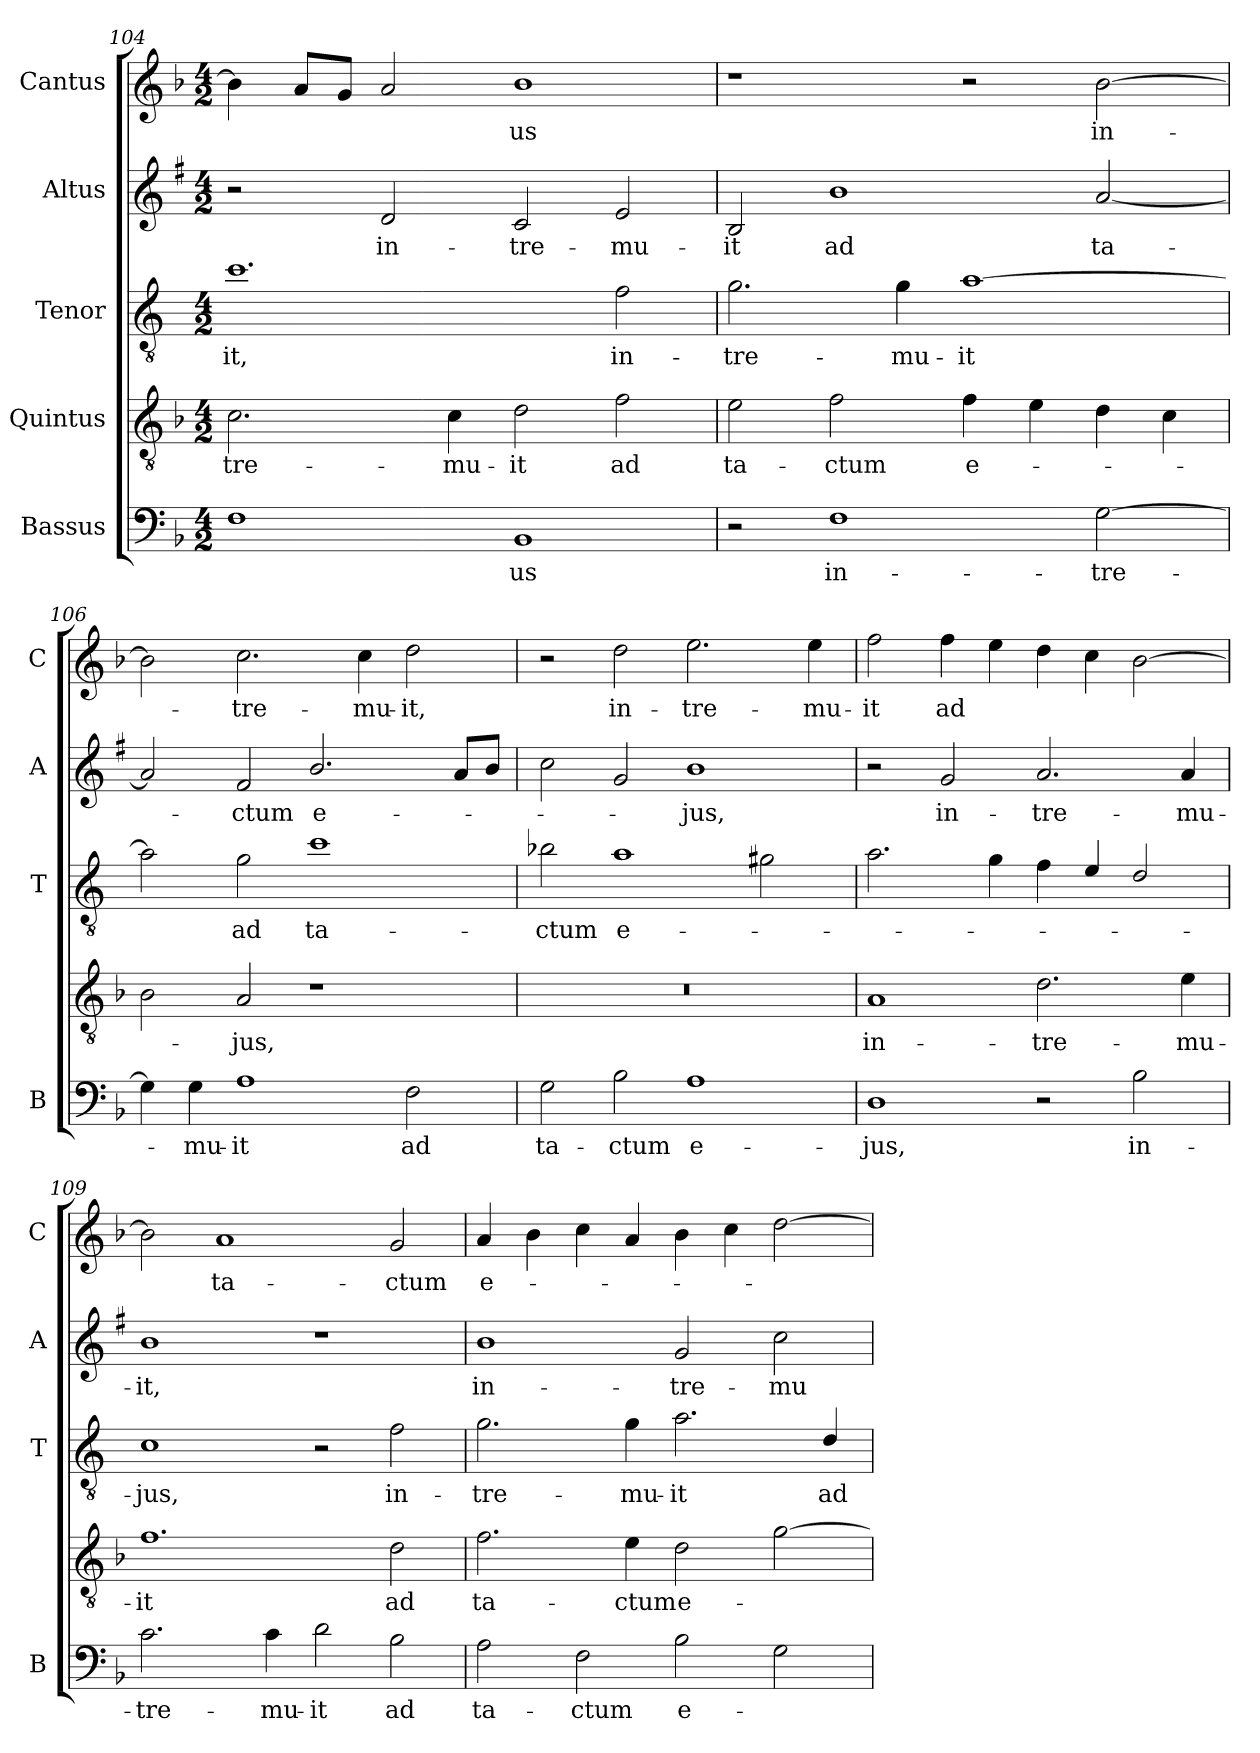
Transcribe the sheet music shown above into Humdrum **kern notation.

**kern	**text	**kern	**text	**kern	**text	**kern	**text	**kern	**text
*part5	*part5	*part4	*part4	*part3	*part3	*part2	*part2	*part1	*part1
*staff5	*staff5	*staff4	*staff4	*staff3	*staff3	*staff2	*staff2	*staff1	*staff1
*I"Bassus	*	*I"Quintus	*	*I"Tenor	*	*I"Altus	*	*I"Cantus	*
*I'B	*	*	*	*I'T	*	*I'A	*	*I'C	*
!!LO:LB:g=z
*clefF4	*	*clefGv2	*	*clefGv2	*	*clefG2	*	*clefG2	*
*	*	*	*	*ITrd4c7	*	*ITrd1c2	*	*	*
*k[b-]	*	*k[b-]	*	*k[b-]	*	*k[b-]	*	*k[b-]	*
*F:	*	*F:	*	*F:	*	*F:	*	*F:	*
*M4/2	*	*M4/2	*	*M4/2	*	*M4/2	*	*M4/2	*
=104	=104	=104	=104	=104	=104	=104	=104	=104	=104
!	!	!	!LO:LY:b	!	!LO:LY:b	!	!	!	!
1F	.	2.c\	-tre-	1.f	-it,	2r	.	4b-\]	.
.	.	.	.	.	.	.	.	8a/L	.
.	.	.	.	.	.	.	.	8g/J	.
!	!	!	!	!	!	!	!LO:LY:b	!	!
.	.	.	.	.	.	2c/	in-	2a/	.
!	!	!	!LO:LY:b	!	!	!	!	!	!
.	.	4c\	-mu-	.	.	.	.	.	.
!	!LO:LY:b	!	!LO:LY:b	!	!	!	!LO:LY:b	!	!LO:LY:b
1BB-	-us	2d\	-it	.	.	2B-/	-tre-	1b-	-us
!	!	!	!LO:LY:b	!	!LO:LY:b	!	!LO:LY:b	!	!
.	.	2f\	ad	2B-\	in-	2d/	-mu-	.	.
=105	=105	=105	=105	=105	=105	=105	=105	=105	=105
!	!	!	!LO:LY:b	!	!LO:LY:b	!	!LO:LY:b	!	!
2r	.	2e\	ta-	2.c\	-tre-	2A/	-it	1r	.
!	!LO:LY:b	!	!LO:LY:b	!	!	!	!LO:LY:b	!	!
1F	in-	2f\	-ctum	.	.	1a	ad	.	.
!	!	!	!	!	!LO:LY:b	!	!	!	!
.	.	.	.	4c\	-mu-	.	.	.	.
!	!	!	!LO:LY:b	!	!LO:LY:b	!	!	!	!
.	.	4f\	e-	[1d	-it	.	.	2r	.
.	.	4e\	.	.	.	.	.	.	.
!	!LO:LY:b	!	!	!	!	!	!LO:LY:b	!	!LO:LY:b
[2G\	-tre-	4d\	.	.	.	[2g/	ta-	[2b-\	in-
.	.	4c\	.	.	.	.	.	.	.
=106	=106	=106	=106	=106	=106	=106	=106	=106	=106
4G\]	.	2B-\	.	2d\]	.	2g/]	.	2b-\]	.
!	!LO:LY:b	!	!	!	!	!	!	!	!
4G\	-mu-	.	.	.	.	.	.	.	.
!	!LO:LY:b	!	!LO:LY:b	!	!LO:LY:b	!	!LO:LY:b	!	!LO:LY:b
1A	-it	2A/	-jus,	2c\	ad	2e/	-ctum	2.cc\	-tre-
!	!	!	!	!	!LO:LY:b	!	!LO:LY:b	!	!
.	.	1r	.	1f	ta-	2.a/	e-	.	.
!	!	!	!	!	!	!	!	!	!LO:LY:b
.	.	.	.	.	.	.	.	4cc\	-mu-
!	!LO:LY:b	!	!	!	!	!	!	!	!LO:LY:b
2F\	ad	.	.	.	.	.	.	2dd\	-it,
.	.	.	.	.	.	8g/L	.	.	.
.	.	.	.	.	.	8a/J	.	.	.
=107	=107	=107	=107	=107	=107	=107	=107	=107	=107
!	!LO:LY:b	!	!	!	!LO:LY:b	!	!	!	!
2G\	ta-	0r	.	2e-X\	-ctum	2b-\	.	2r	.
!	!LO:LY:b	!	!	!	!LO:LY:b	!	!	!	!LO:LY:b
2B-\	-ctum	.	.	1d	e-	2f/	.	2dd\	in-
!	!LO:LY:b	!	!	!	!	!	!LO:LY:b	!	!LO:LY:b
1A	e-	.	.	.	.	1a	-jus,	2.ee\	-tre-
.	.	.	.	2c#X\	.	.	.	.	.
!	!	!	!	!	!	!	!	!	!LO:LY:b
.	.	.	.	.	.	.	.	4ee\	-mu-
=108	=108	=108	=108	=108	=108	=108	=108	=108	=108
!	!LO:LY:b	!	!LO:LY:b	!	!	!	!	!	!LO:LY:b
1D	-jus,	1A	in-	2.d\	.	2r	.	2ff\	-it
!	!	!	!	!	!	!	!LO:LY:b	!	!LO:LY:b
.	.	.	.	.	.	2f/	in-	4ff\	ad
.	.	.	.	4c\	.	.	.	4ee\	.
!	!	!	!LO:LY:b	!	!	!	!LO:LY:b	!	!
2r	.	2.d\	-tre-	4B-\	.	2.g/	-tre-	4dd\	.
.	.	.	.	4A/	.	.	.	4cc\	.
!	!LO:LY:b	!	!	!	!	!	!	!	!
2B-\	in-	.	.	2G/	.	.	.	[2b-\	.
!	!	!	!LO:LY:b	!	!	!	!LO:LY:b	!	!
.	.	4e\	-mu-	.	.	4g/	-mu-	.	.
=109	=109	=109	=109	=109	=109	=109	=109	=109	=109
!	!LO:LY:b	!	!LO:LY:b	!	!LO:LY:b	!	!LO:LY:b	!	!
2.c\	-tre-	1.f	-it	1F	-jus,	1a	-it,	2b-\]	.
!	!	!	!	!	!	!	!	!	!LO:LY:b
.	.	.	.	.	.	.	.	1a	ta-
!	!LO:LY:b	!	!	!	!	!	!	!	!
4c\	-mu-	.	.	.	.	.	.	.	.
!	!LO:LY:b	!	!	!	!	!	!	!	!
2d\	-it	.	.	2r	.	1r	.	.	.
!	!LO:LY:b	!	!LO:LY:b	!	!LO:LY:b	!	!	!	!LO:LY:b
2B-\	ad	2d\	ad	2B-\	in-	.	.	2g/	-ctum
!!LO:LB:g=z
=110	=110	=110	=110	=110	=110	=110	=110	=110	=110
!	!LO:LY:b	!	!LO:LY:b	!	!LO:LY:b	!	!LO:LY:b	!	!LO:LY:b
2A\	ta-	2.f\	ta-	2.c\	-tre-	1a	in-	4a/	e-
.	.	.	.	.	.	.	.	4b-\	.
!	!LO:LY:b	!	!	!	!	!	!	!	!
2F\	-ctum	.	.	.	.	.	.	4cc\	.
!	!	!	!LO:LY:b	!	!LO:LY:b	!	!	!	!
.	.	4e\	-ctum	4c\	-mu-	.	.	4a/	.
!	!LO:LY:b	!	!LO:LY:b	!	!LO:LY:b	!	!LO:LY:b	!	!
2B-\	e-	2d\	e-	2.d\	-it	2f/	-tre-	4b-\	.
.	.	.	.	.	.	.	.	4cc\	.
!	!	!	!	!	!	!	!LO:LY:b	!	!
2G\	.	[2g\	.	.	.	2b-\	-mu-	[2dd\	.
!	!	!	!	!	!LO:LY:b	!	!	!	!
.	.	.	.	4G/	ad	.	.	.	.
=	=	=	=	=	=	=	=	=	=
*-	*-	*-	*-	*-	*-	*-	*-	*-	*-
